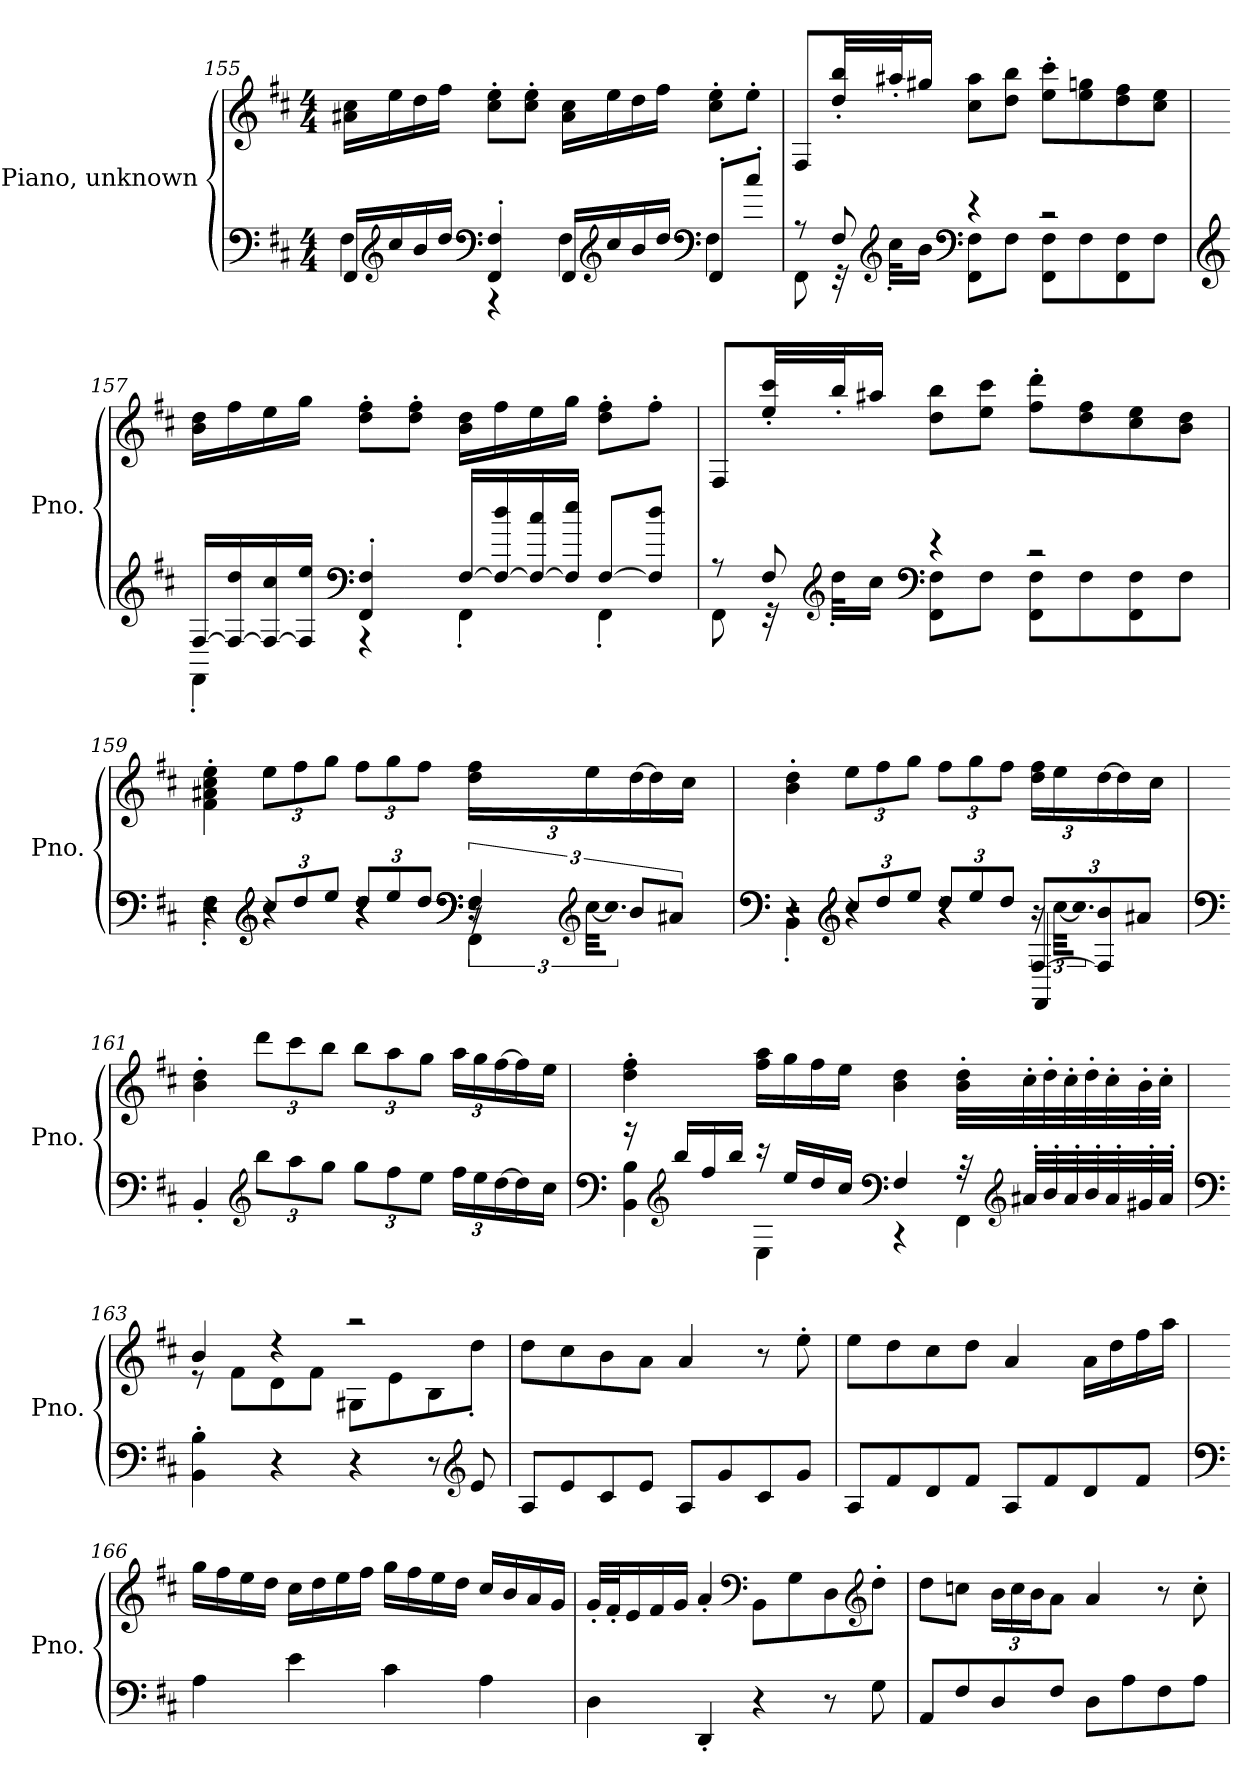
**kern	**kern
*part1	*part1
*staff2	*staff1
*I"Piano, unknown	*
*I'Pno.	*
*clefF4	*clefG2
*k[f#c#]	*k[f#c#]
*M4/4	*M4/4
=155	=155
*^	*
16FF#/LL	4F#\	16a#X\ 16cc#\LL
*clefG2	*	*
16cc#/	.	16ee\
16b/	.	16dd\
16dd/JJ	.	16ff#\JJ
*clefF4	*	*
4FF#/' 4F#/'	4r	8cc#\' 8ee\'L
.	.	8cc#\' 8ee\'J
16FF#/LL	4F#\	16a#\ 16cc#\LL
*clefG2	*	*
16cc#/	.	16ee\
16b/	.	16dd\
16dd/JJ	.	16ff#\JJ
*clefF4	*	*
8FF#'/L	4F#\	8cc#\' 8ee\'L
8cc#'/J	.	8ee'\J
!!LO:LB:g=z
=156	=156	=156
8r	8FF#\	8F#/L
8F#/	32r	32dd/' 32bb/'LL
*clefG2	*	*
.	32cc#'\KLL	32aa#X'/J
.	16b\JJ	16gg#X/JJ
*clefF4	*	*
4r	8FF#\ 8F#\L	8cc#\ 8aa#\L
.	8F#\J	8dd\ 8bb\J
2r	8FF#\ 8F#\L	8ee\' 8ccc#\'L
.	8F#\	8ee\ 8ggn\
.	8FF#\ 8F#\	8dd\ 8ff#\
.	8F#\J	8cc#\ 8ee\J
=157	=157	=157
*clefG2	*	*
[16F#/LL	4FF#'\	16b\ 16dd\LL
16F#/_ 16dd/	.	16ff#\
16F#/_ 16cc#/	.	16ee\
16F#/] 16ee/JJ	.	16gg\JJ
*clefF4	*	*
4FF#/' 4F#/'	4r	8dd\' 8ff#\'L
.	.	8dd\' 8ff#\'J
[16F#/LL	4FF#'\	16b\ 16dd\LL
16F#/_ 16dd/	.	16ff#\
16F#/_ 16cc#/	.	16ee\
16F#/] 16ee/JJ	.	16gg\JJ
[8F#/L	4FF#'\	8dd\' 8ff#\'L
8F#/] 8dd/J	.	8ff#'\J
!!LO:PB:g=z
=158	=158	=158
8r	8FF#\	8F#/L
8F#/	32r	32ee/' 32ccc#/'LL
*clefG2	*	*
.	32dd'\KLL	32bb'/J
.	16cc#\JJ	16aa#X/JJ
*clefF4	*	*
4r	8FF#\ 8F#\L	8dd\ 8bb\L
.	8F#\J	8ee\ 8ccc#\J
2r	8FF#\ 8F#\L	8ff#\' 8ddd\'L
.	8F#\	8dd\ 8ff#\
.	8FF#\ 8F#\	8cc#\ 8ee\
.	8F#\J	8b\ 8dd\J
=159	=159	=159
*^	*^	*
4r	4F#'\	2r	2r	4f#\' 4a#X\' 4cc#\' 4ee\'
*clefG2	*	*	*	*
*Xbrackettup	*	*	*	*Xbrackettup
12cc#/L	4r	.	.	12ee\L
12dd/	.	.	.	12ff#\
12ee/J	.	.	.	12gg\J
12dd/L	4r	4r	4r	12ff#\L
12ee/	.	.	.	12gg\
12dd/J	.	.	.	12ff#\J
*clefF4	*	*	*	*
*brackettup	*	*	*	*
12r	24r	4F#/	4FF#\	24dd\ 24ff#\LL
*clefG2	*	*	*	*
.	[48cc#\KKL	.	.	24ee\
.	8.cc#\J]	.	.	.
12b/L	.	.	.	[24dd\
.	.	.	.	16dd\]
12a#X/J	.	.	.	.
.	.	.	.	16cc#\JJ
*v	*v	*v	*v	*
!!LO:LB:g=z
=160	=160
*clefF4	*
*^	*
*	*^	*
4r	4BB'\	2r	4b\' 4dd\'
*clefG2	*	*	*
*Xbrackettup	*	*	*
12cc#/L	4r	.	12ee\L
12dd/	.	.	12ff#\
12ee/J	.	.	12gg\J
12dd/L	4r	4r	12ff#\L
12ee/	.	.	12gg\
12dd/J	.	.	12ff#\J
*	*brackettup	*	*
[12F#/L	24r	4FF#/	24dd\ 24ff#\LL
.	[48cc#\KKL	.	24ee\
.	8.cc#\J]	.	.
12F#/] 12b/	.	.	[24dd\
.	.	.	16dd\]
12a#X/J	.	.	.
.	.	.	16cc#\JJ
*v	*v	*v	*
=161	=161
*clefF4	*
4BB'/	4b\' 4dd\'
*clefG2	*
*Xbrackettup	*
12bb\L	12ddd\L
12aa\	12ccc#\
12gg\J	12bb\J
12gg\L	12bb\L
12ff#\	12aa\
12ee\J	12gg\J
24ff#\LL	24aa\LL
24ee\	24gg\
[24dd\	[24ff#\
16dd\]	16ff#\]
16cc#\JJ	16ee\JJ
!!LO:LB:g=z
=162	=162
*clefF4	*
*^	*
16r	4BB\ 4B\	4dd\' 4ff#\'
*clefG2	*	*
16bb/LL	.	.
16ff#/	.	.
16bb/JJ	.	.
16r	4E\	16ff#\ 16aa\LL
16ee/LL	.	16gg\
16dd/	.	16ff#\
16cc#/JJ	.	16ee\JJ
*clefF4	*	*
4F#/	4r	4b\ 4dd\
32r	4FF#\	32b\' 32dd\'LLL
*clefG2	*	*
32a#X'/LLL	.	32cc#'\
32b'/	.	32dd'\
32a#'/	.	32cc#'\
32b'/	.	32dd'\
32a#'/	.	32cc#'\
32g#X'/	.	32b'\
32a#'/JJJ	.	32cc#'\JJJ
*v	*v	*
=163	=163
*clefF4	*
*	*^
4BB\' 4B\'	4b/	8r
.	.	8f#\L
4r	4r	8d\
.	.	8f#\J
4r	2r	8G#X\L
.	.	8e\
8r	.	8B\
*clefG2	*	*
8e/	.	8dd'\J
*	*v	*v
=164	=164
8A/L	8dd\L
8e/	8cc#\
8c#/	8b\
8e/J	8a\J
8A/L	4a/
8g/	.
8c#/	8r
8g/J	8ee'\
!!LO:LB:g=z
=165	=165
8A/L	8ee\L
8f#/	8dd\
8d/	8cc#\
8f#/J	8dd\J
8A/L	4a/
8f#/	.
8d/	16a\LL
.	16dd\
8f#/J	16ff#\
.	16aa\JJ
=166	=166
*clefF4	*
4A\	16gg\LL
.	16ff#\
.	16ee\
.	16dd\JJ
4e\	16cc#\LL
.	16dd\
.	16ee\
.	16ff#\JJ
4c#\	16gg\LL
.	16ff#\
.	16ee\
.	16dd\JJ
4A\	16cc#/LL
.	16b/
.	16a/
.	16g/JJ
=167	=167
4D\	32g'/LLL
.	32f#'/J
.	16e/
.	16f#/
.	16g/JJ
4DD'/	4a'/
*	*clefF4
4r	8BB\L
.	8G\
8r	8D\
*	*clefG2
8G\	8dd'\J
!!LO:LB:g=z
=168	=168
8AA/L	8dd\L
8F#/	8ccn\J
8D/	24b\LL
.	24cc\
.	24b\J
8F#/J	8a\J
8D\L	4a/
8A\	.
8F#\	8r
8A\J	8cc'\
=	=
*-	*-
